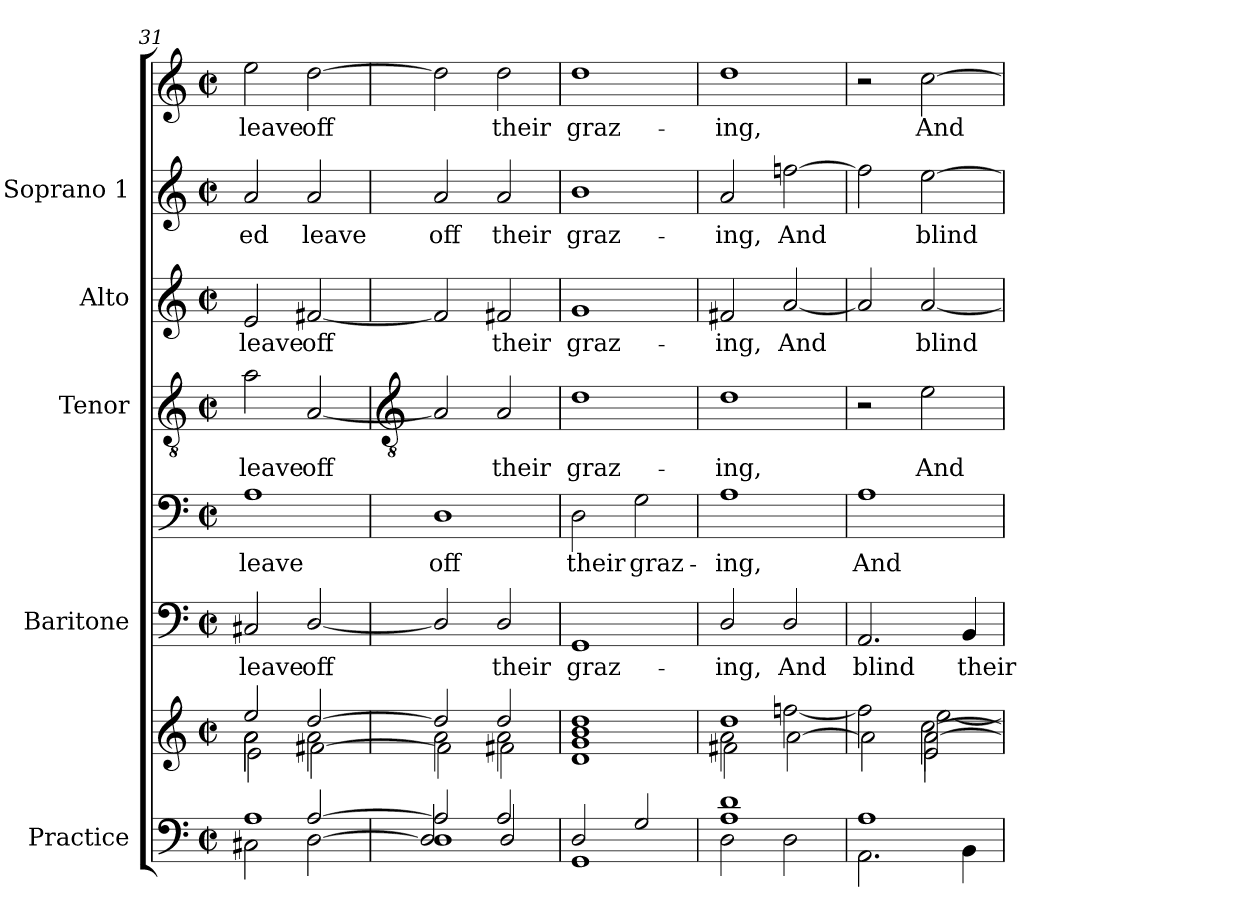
**kern	**kern	**kern	**text	**kern	**text	**kern	**text	**kern	**text	**kern	**text	**kern	**text
*part5	*part5	*part4	*part4	*part4	*part4	*part3	*part3	*part2	*part2	*part1	*part1	*part1	*part1
*staff8	*staff7	*staff6	*staff6	*staff5	*staff5	*staff4	*staff4	*staff3	*staff3	*staff2	*staff2	*staff1	*staff1
*I"Practice	*	*I"Baritone	*	*	*	*I"Tenor	*	*I"Alto	*	*I"Soprano 1	*	*	*
*	*	*I'B	*	*	*	*I'T	*	*I'A	*	*I'S	*	*	*
*clefF4	*clefG2	*clefF4	*	*clefF4	*	*clefGv2	*	*clefG2	*	*clefG2	*	*clefG2	*
*k[]	*k[]	*k[]	*	*k[]	*	*k[]	*	*k[]	*	*k[]	*	*k[]	*
*C:	*C:	*C:	*	*C:	*	*C:	*	*C:	*	*C:	*	*C:	*
*M2/2	*M2/2	*M2/2	*	*M2/2	*	*M2/2	*	*M2/2	*	*M2/2	*	*M2/2	*
*met(c|)	*met(c|)	*met(c|)	*	*met(c|)	*	*met(c|)	*	*met(c|)	*	*met(c|)	*	*met(c|)	*
=31	=31	=31	=31	=31	=31	=31	=31	=31	=31	=31	=31	=31	=31
*^	*^	*	*	*	*	*	*	*	*	*	*	*	*
*	*^	*	*^	*	*	*	*	*	*	*	*	*	*	*	*
*	*	*	*	*	*^	*	*	*	*	*	*	*	*	*	*	*	*
!	!	!	!	!	!	!	!	!LO:LY:b	!	!LO:LY:b	!	!LO:LY:b	!	!LO:LY:b	!	!LO:LY:b	!	!LO:LY:b
2ryy	1A	2C#X\	2ee	2a\	2e\	2a\	2C#X	leave	1A	leave	2a	leave	2e	leave	2a	ed	2ee	-leave
!	!	!	!	!	!	!	!	!LO:LY:b	!	!	!	!LO:LY:b	!	!LO:LY:b	!	!LO:LY:b	!	!LO:LY:b
[2A/	.	[2D\	[2dd	2a\	[2f#X\	2ryy	[2D/	off	.	.	[2A	off	[2f#X	off	2a	leave	[2dd	off
*	*	*	*v	*v	*v	*v	*	*	*	*	*	*	*	*	*	*	*	*
!!LO:LB:g=z
=32	=32	=32	=32	=32	=32	=32	=32	=32	=32	=32	=32	=32	=32	=32	=32
*	*	*	*	*	*	*	*	*clefGv2	*	*	*	*	*	*	*
*	*	*	*^	*	*	*	*	*	*	*	*	*	*	*	*
*	*	*	*	*^	*	*	*	*	*	*	*	*	*	*	*	*
*	*	*	*	*	*^	*	*	*	*	*	*	*	*	*	*	*	*
!	!	!	!	!	!	!	!	!	!	!LO:LY:b	!	!	!	!	!	!LO:LY:b	!	!
*	*	*	*	*	*v	*v	*	*	*	*	*	*	*	*	*	*	*	*
2A/]	1D	2D/]	2dd]	2a\	2f#\]	2D/]	.	1D	off	2A]	.	2f#]	.	2a	off	2dd]	.
!	!	!	!	!	!	!	!LO:LY:b	!	!	!	!LO:LY:b	!	!LO:LY:b	!	!LO:LY:b	!	!LO:LY:b
2A/	.	2D/	2dd	2a\	2f#\	2D/	their	.	.	2A	their	2f#	their	2a	their	2dd	their
=33	=33	=33	=33	=33	=33	=33	=33	=33	=33	=33	=33	=33	=33	=33	=33	=33	=33
*	*	*	*	*	*^	*	*	*	*	*	*	*	*	*	*	*	*
!	!	!	!	!	!	!	!	!LO:LY:b	!	!LO:LY:b	!	!LO:LY:b	!	!LO:LY:b	!	!LO:LY:b	!	!LO:LY:b
*	*v	*v	*	*	*	*	*	*	*	*	*	*	*	*	*	*	*	*
2D/	1GG	1dd	1b	1g	1d	1GG	-graz-	2D	their	1d	graz-	1g	graz-	1b	-graz-	1dd	graz-
!	!	!	!	!	!	!	!	!	!LO:LY:b	!	!	!	!	!	!	!	!
2G/	.	.	.	.	.	.	.	2G	graz-	.	.	.	.	.	.	.	.
*	*	*	*	*v	*v	*	*	*	*	*	*	*	*	*	*	*	*
=34	=34	=34	=34	=34	=34	=34	=34	=34	=34	=34	=34	=34	=34	=34	=34	=34
*	*^	*	*	*	*	*	*	*	*	*	*	*	*	*	*	*
!	!	!	!	!	!	!	!LO:LY:b	!	!LO:LY:b	!	!LO:LY:b	!	!LO:LY:b	!	!LO:LY:b	!	!LO:LY:b
1d	1A	2D\	1dd	2a\	2f#X\	2D/	ing,	1A	-ing,	1d	-ing,	2f#X	-ing,	2a	ing,	1dd	-ing,
!	!	!	!	!	!	!	!LO:LY:b	!	!	!	!	!	!LO:LY:b	!	!LO:LY:b	!	!
.	.	2D\	.	[2ffn	[2a\	2D/	And	.	.	.	.	[2a	And	[2ffn	And	.	.
=35	=35	=35	=35	=35	=35	=35	=35	=35	=35	=35	=35	=35	=35	=35	=35	=35	=35
*	*	*	*	*	*^	*	*	*	*	*	*	*	*	*	*	*	*
!	!	!	!	!	!	!	!	!LO:LY:b	!	!LO:LY:b	!	!	!	!	!	!	!	!
2ryy	1A	2.AA\	2ryy	2ff]	2a\]	2ryy	2.AA	blind	1A	And	2r	.	2a]	.	2ff]	.	2r	.
!	!	!	!	!	!	!	!	!	!	!	!	!LO:LY:b	!	!LO:LY:b	!	!LO:LY:b	!	!LO:LY:b
2ryy	.	.	[2cc\	[2ee\	[2a\	2e\	.	.	.	.	2e	And	[2a	blind	[2ee	blind	[2cc	And
!	!	!	!	!	!	!	!	!LO:LY:b	!	!	!	!	!	!	!	!	!	!
.	.	4BB\	.	.	.	.	4BB	their	.	.	.	.	.	.	.	.	.	.
*v	*v	*v	*	*	*	*	*	*	*	*	*	*	*	*	*	*	*	*
*	*v	*v	*v	*v	*	*	*	*	*	*	*	*	*	*	*	*
=	=	=	=	=	=	=	=	=	=	=	=	=	=
*-	*-	*-	*-	*-	*-	*-	*-	*-	*-	*-	*-	*-	*-
